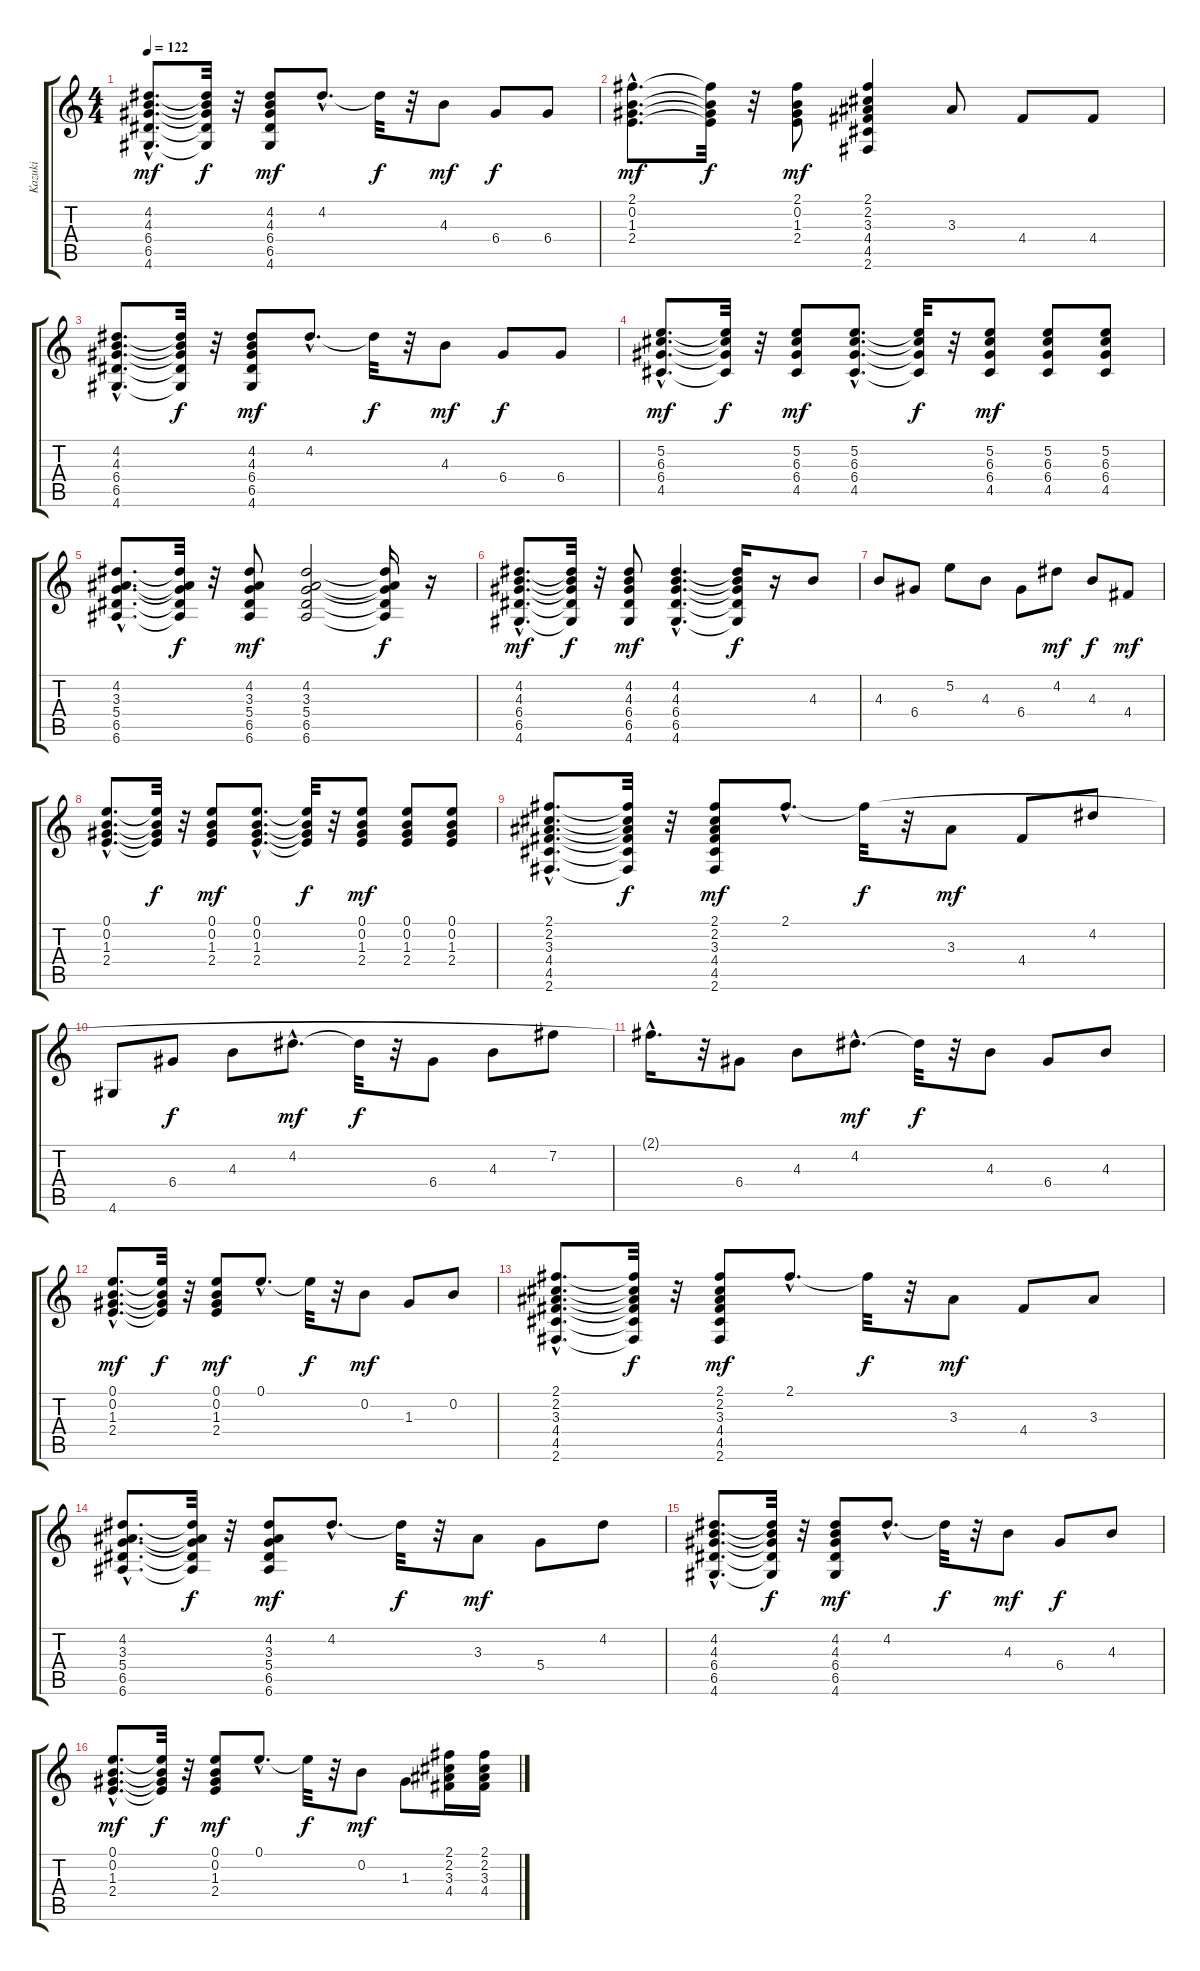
\track ("Kazuki" "Kazuki") {instrument electricguitarclean}
\staff {score tabs}
\tuning (E4 B3 G3 D3 A2 E2) {hide}
\ts (4 4)
\tempo 122
\clef g2
\ks c
(4.2{hac} 4.3{hac} 6.4{hac} 6.5{hac} 4.6{hac}).8{d dy mf} (4.2{t} 4.3{t} 6.4{t} 6.5{t} 4.6{t}).32{dy f} r.32 (4.2 4.3 6.4 6.5 4.6).8{dy mf} 4.2{hac}.8{d} 4.2{t}.32{dy f} r.32 4.3.8{dy mf} 6.4.8{dy f} 6.4.8 |
(2.1{hac} 0.2{hac} 1.3{hac} 2.4{hac}).8{d dy mf} (2.1{t} 0.2{t} 1.3{t} 2.4{t}).32{dy f} r.32 (2.1 0.2 1.3 2.4).8{dy mf} (2.1 2.2 3.3 4.4 4.5 2.6).4 3.3.8 4.4.8 4.4.8 |
(4.2{hac} 4.3{hac} 6.4{hac} 6.5{hac} 4.6{hac}).8{d} (4.2{t} 4.3{t} 6.4{t} 6.5{t} 4.6{t}).32{dy f} r.32 (4.2 4.3 6.4 6.5 4.6).8{dy mf} 4.2{hac}.8{d} 4.2{t}.32{dy f} r.32 4.3.8{dy mf} 6.4.8{dy f} 6.4.8 |
(5.2{hac} 6.3{hac} 6.4{hac} 4.5{hac}).8{d dy mf} (5.2{t} 6.3{t} 6.4{t} 4.5{t}).32{dy f} r.32 (5.2 6.3 6.4 4.5).8{dy mf} (5.2{hac} 6.3{hac} 6.4{hac} 4.5{hac}).8{d} (5.2{t} 6.3{t} 6.4{t} 4.5{t}).32{dy f} r.32 (5.2 6.3 6.4 4.5).8{dy mf} (5.2 6.3 6.4 4.5).8 (5.2 6.3 6.4 4.5).8 |
(4.2{hac} 3.3{hac} 5.4{hac} 6.5{hac} 6.6{hac}).8{d} (4.2{t} 3.3{t} 5.4{t} 6.5{t} 6.6{t}).32{dy f} r.32 (4.2 3.3 5.4 6.5 6.6).8{dy mf} (4.2 3.3 5.4 6.5 6.6).2 (4.2{t} 3.3{t} 5.4{t} 6.5{t} 6.6{t}).16{dy f} r.16 |
(4.2{hac} 4.3{hac} 6.4{hac} 6.5{hac} 4.6{hac}).8{d dy mf} (4.2{t} 4.3{t} 6.4{t} 6.5{t} 4.6{t}).32{dy f} r.32 (4.2 4.3 6.4 6.5 4.6).8{dy mf} (4.2{hac} 4.3{hac} 6.4{hac} 6.5{hac} 4.6{hac}).4{d} (4.2{t} 4.3{t} 6.4{t} 6.5{t} 4.6{t}).16{dy f} r.16 4.3.8 |
4.3.8 6.4.8 5.2.8 4.3.8 6.4.8 4.2.8{dy mf} 4.3.8{dy f} 4.4.8{dy mf} |
(0.1{hac} 0.2{hac} 1.3{hac} 2.4{hac}).8{d} (0.1{t} 0.2{t} 1.3{t} 2.4{t}).32{dy f} r.32 (0.1 0.2 1.3 2.4).8{dy mf} (0.1{hac} 0.2{hac} 1.3{hac} 2.4{hac}).8{d} (0.1{t} 0.2{t} 1.3{t} 2.4{t}).32{dy f} r.32 (0.1 0.2 1.3 2.4).8{dy mf} (0.1 0.2 1.3 2.4).8 (0.1 0.2 1.3 2.4).8 |
(2.1{hac} 2.2{hac} 3.3{hac} 4.4{hac} 4.5{hac} 2.6{hac}).8{d} (2.1{t} 2.2{t} 3.3{t} 4.4{t} 4.5{t} 2.6{t}).32{dy f} r.32 (2.1 2.2 3.3 4.4 4.5 2.6).8{dy mf} 2.1{hac}.8{d} 2.1{t}.32{dy f} r.32 3.3.8{dy mf} 4.4.8 4.2.8 |
4.6.8 6.4.8{dy f} 4.3.8 4.2{hac}.8{d dy mf} 4.2{t}.32{dy f} r.32 6.4.8 4.3.8 7.2.8 |
2.1{hac t}.16{d} r.32 6.4.8 4.3.8 4.2{hac}.8{d dy mf} 4.2{t}.32{dy f} r.32 4.3.8 6.4.8 4.3.8 |
(0.1{hac} 0.2{hac} 1.3{hac} 2.4{hac}).8{d dy mf} (0.1{t} 0.2{t} 1.3{t} 2.4{t}).32{dy f} r.32 (0.1 0.2 1.3 2.4).8{dy mf} 0.1{hac}.8{d} 0.1{t}.32{dy f} r.32 0.2.8{dy mf} 1.3.8 0.2.8 |
(2.1{hac} 2.2{hac} 3.3{hac} 4.4{hac} 4.5{hac} 2.6{hac}).8{d} (2.1{t} 2.2{t} 3.3{t} 4.4{t} 4.5{t} 2.6{t}).32{dy f} r.32 (2.1 2.2 3.3 4.4 4.5 2.6).8{dy mf} 2.1{hac}.8{d} 2.1{t}.32{dy f} r.32 3.3.8{dy mf} 4.4.8 3.3.8 |
(4.2{hac} 3.3{hac} 5.4{hac} 6.5{hac} 6.6{hac}).8{d} (4.2{t} 3.3{t} 5.4{t} 6.5{t} 6.6{t}).32{dy f} r.32 (4.2 3.3 5.4 6.5 6.6).8{dy mf} 4.2{hac}.8{d} 4.2{t}.32{dy f} r.32 3.3.8{dy mf} 5.4.8 4.2.8 |
(4.2{hac} 4.3{hac} 6.4{hac} 6.5{hac} 4.6{hac}).8{d} (4.2{t} 4.3{t} 6.4{t} 6.5{t} 4.6{t}).32{dy f} r.32 (4.2 4.3 6.4 6.5 4.6).8{dy mf} 4.2{hac}.8{d} 4.2{t}.32{dy f} r.32 4.3.8{dy mf} 6.4.8{dy f} 4.3.8 |
(0.1{hac} 0.2{hac} 1.3{hac} 2.4{hac}).8{d dy mf} (0.1{t} 0.2{t} 1.3{t} 2.4{t}).32{dy f} r.32 (0.1 0.2 1.3 2.4).8{dy mf} 0.1{hac}.8{d} 0.1{t}.32{dy f} r.32 0.2.8{dy mf} 1.3.8 (2.1 2.2 3.3 4.4).16 (2.1 2.2 3.3 4.4).16
